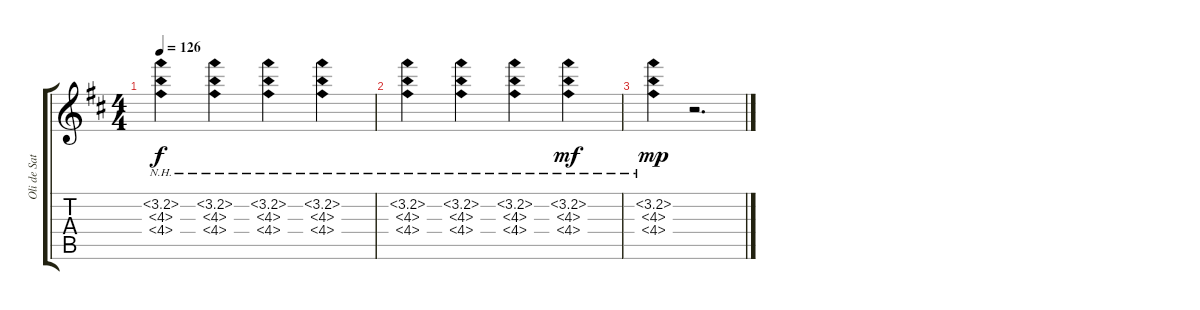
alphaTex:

\track ("Oli de Sat (synthé bruitage2)" "Oli de Sat") {instrument stringensemble2}
\staff {score tabs}
\tuning (E4 B3 G3 D3 A2 E2) {hide}
\ts (4 4)
\tempo 126
\clef g2
\ks d
(3.2{nh} 4.3{nh} 4.4{nh}).4{dy f} (3.2{nh} 4.3{nh} 4.4{nh}).4 (3.2{nh} 4.3{nh} 4.4{nh}).4 (3.2{nh} 4.3{nh} 4.4{nh}).4 |
(3.2{nh} 4.3{nh} 4.4{nh}).4 (3.2{nh} 4.3{nh} 4.4{nh}).4 (3.2{nh} 4.3{nh} 4.4{nh}).4 (3.2{nh} 4.3{nh} 4.4{nh}).4{dy mf} |
(3.2{nh} 4.3{nh} 4.4{nh}).4{dy mp} r.2{d}
